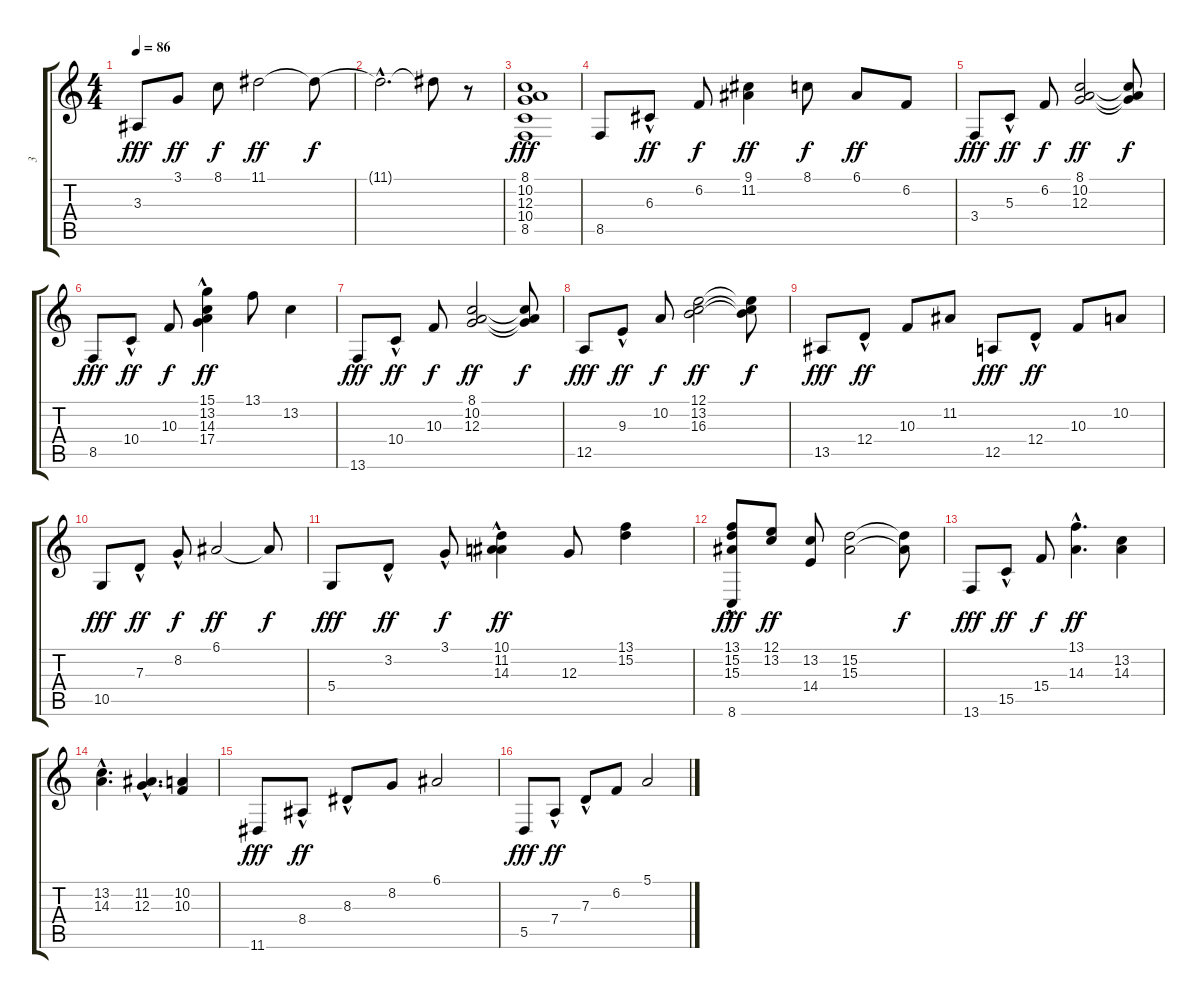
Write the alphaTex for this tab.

\track ("3" "3") {instrument electricpiano1}
\staff {score tabs}
\tuning (E4 B3 G3 D3 A2 E2) {hide}
\ts (4 4)
\tempo 86
\clef g2
\ks c
3.3.8{dy fff} 3.1.8{dy ff} 8.1.8{dy f} 11.1.2{dy ff} 11.1{t}.8{dy f} |
11.1{hac t}.2{d} 11.1{t}.8 r.8 |
(8.1 10.2 12.3 10.4 8.5).1{dy fff} |
8.5.8 6.3{hac}.8{dy ff} 6.2.8{dy f} (9.1 11.2).4{dy ff} 8.1.8{dy f} 6.1.8{dy ff} 6.2.8 |
3.4.8{dy fff} 5.3{hac}.8{dy ff} 6.2.8{dy f} (8.1 10.2 12.3).2{dy ff} (8.1{t} 10.2{t} 12.3{t}).8{dy f} |
8.5.8{dy fff} 10.4{hac}.8{dy ff} 10.3.8{dy f} (15.1 13.2{hac} 14.3 17.4).4{dy ff} 13.1.8 13.2.4 |
13.6.8{dy fff} 10.4{hac}.8{dy ff} 10.3.8{dy f} (8.1 10.2 12.3).2{dy ff} (8.1{t} 10.2{t} 12.3{t}).8{dy f} |
12.5.8{dy fff} 9.3{hac}.8{dy ff} 10.2.8{dy f} (12.1 13.2 16.3).2{dy ff} (12.1{t} 13.2{t} 16.3{t}).8{dy f} |
13.5.8{dy fff} 12.4{hac}.8{dy ff} 10.3.8 11.2.8 12.5.8{dy fff} 12.4{hac}.8{dy ff} 10.3.8 10.2.8 |
10.5.8{dy fff} 7.3{hac}.8{dy ff} 8.2{hac}.8{dy f} 6.1.2{dy ff} 6.1{t}.8{dy f} |
5.4.8{dy fff} 3.2{hac}.8{dy ff} 3.1{hac}.8{dy f} (10.1{hac} 11.2 14.3).4{dy ff} 12.3.8 (13.1 15.2).4 |
(13.1 15.2 15.3{hac} 8.6).8{dy fff} (12.1 13.2).8{dy ff} (13.2 14.4).8 (15.2 15.3).2 (15.2{t} 15.3{t}).8{dy f} |
13.6.8{dy fff} 15.5{hac}.8{dy ff} 15.4.8{dy f} (13.1{hac} 14.3{hac}).4{d dy ff} (13.2 14.3).4 |
(13.2{hac} 14.3{hac}).4{d} (11.2{hac} 12.3{hac}).4{d} (10.2 10.3).4 |
11.6.8{dy fff} 8.4{hac}.8{dy ff} 8.3{hac}.8 8.2.8 6.1.2 |
5.5.8{dy fff} 7.4{hac}.8{dy ff} 7.3{hac}.8 6.2.8 5.1.2
